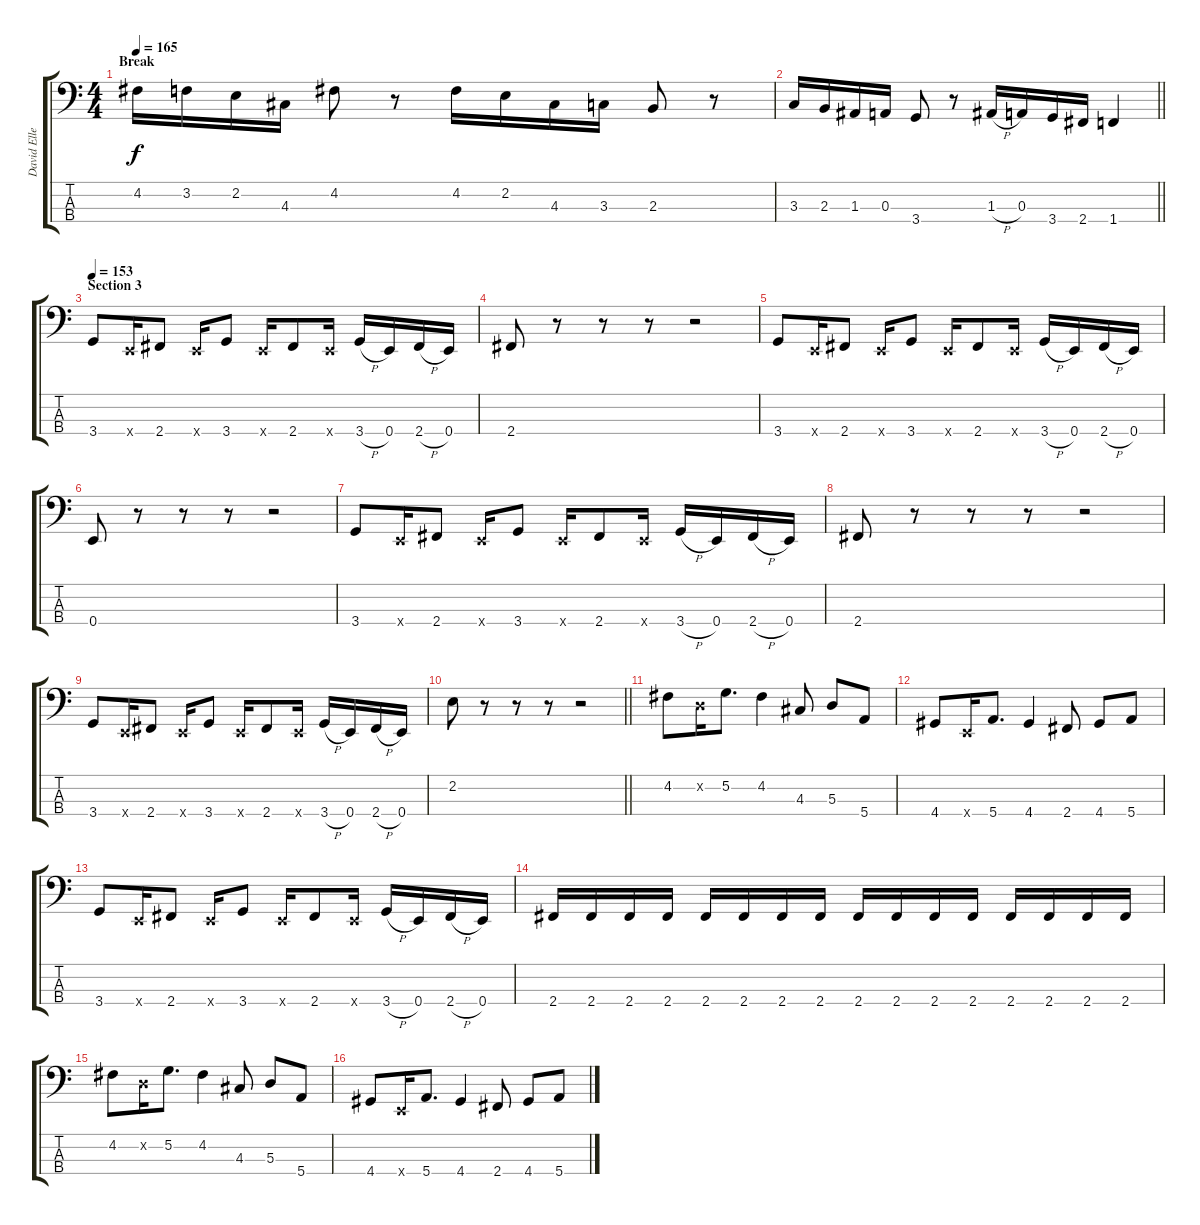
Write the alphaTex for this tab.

\track ("David Ellefson" "David Elle") {instrument electricbassfinger}
\staff {score tabs}
\tuning (G2 D2 A1 E1) {hide}
\ts (4 4)
\section ("" "Break")
\tempo 165
\clef f4
\ks c
4.2.16{dy f} 3.2.16 2.2.16 4.3.16 4.2.8 r.8 4.2.16 2.2.16 4.3.16 3.3.16 2.3.8 r.8 |
\barLineRight lightlight
3.3.16 2.3.16 1.3.16 0.3.16 3.4.8 r.8 1.3{h}.16 0.3.16 3.4.16 2.4.16 1.4.4 |
\section ("" "Section 3")
\tempo 153
3.4.8 0.4{x}.16 2.4.8 0.4{x}.16 3.4.8 0.4{x}.16 2.4.8 0.4{x}.16 3.4{h}.16 0.4.16 2.4{h}.16 0.4.16 |
2.4.8 r.8 r.8 r.8 r.2 |
3.4.8 0.4{x}.16 2.4.8 0.4{x}.16 3.4.8 0.4{x}.16 2.4.8 0.4{x}.16 3.4{h}.16 0.4.16 2.4{h}.16 0.4.16 |
0.4.8 r.8 r.8 r.8 r.2 |
3.4.8 0.4{x}.16 2.4.8 0.4{x}.16 3.4.8 0.4{x}.16 2.4.8 0.4{x}.16 3.4{h}.16 0.4.16 2.4{h}.16 0.4.16 |
2.4.8 r.8 r.8 r.8 r.2 |
3.4.8 0.4{x}.16 2.4.8 0.4{x}.16 3.4.8 0.4{x}.16 2.4.8 0.4{x}.16 3.4{h}.16 0.4.16 2.4{h}.16 0.4.16 |
\barLineRight lightlight
2.2.8 r.8 r.8 r.8 r.2 |
\section ("" "")
4.2.8 0.2{x}.16 5.2.8{d} 4.2.4 4.3.8 5.3.8 5.4.8 |
4.4.8 0.4{x}.16 5.4.8{d} 4.4.4 2.4.8 4.4.8 5.4.8 |
3.4.8 0.4{x}.16 2.4.8 0.4{x}.16 3.4.8 0.4{x}.16 2.4.8 0.4{x}.16 3.4{h}.16 0.4.16 2.4{h}.16 0.4.16 |
2.4.16 2.4.16 2.4.16 2.4.16 2.4.16 2.4.16 2.4.16 2.4.16 2.4.16 2.4.16 2.4.16 2.4.16 2.4.16 2.4.16 2.4.16 2.4.16 |
4.2.8 0.2{x}.16 5.2.8{d} 4.2.4 4.3.8 5.3.8 5.4.8 |
4.4.8 0.4{x}.16 5.4.8{d} 4.4.4 2.4.8 4.4.8 5.4.8
